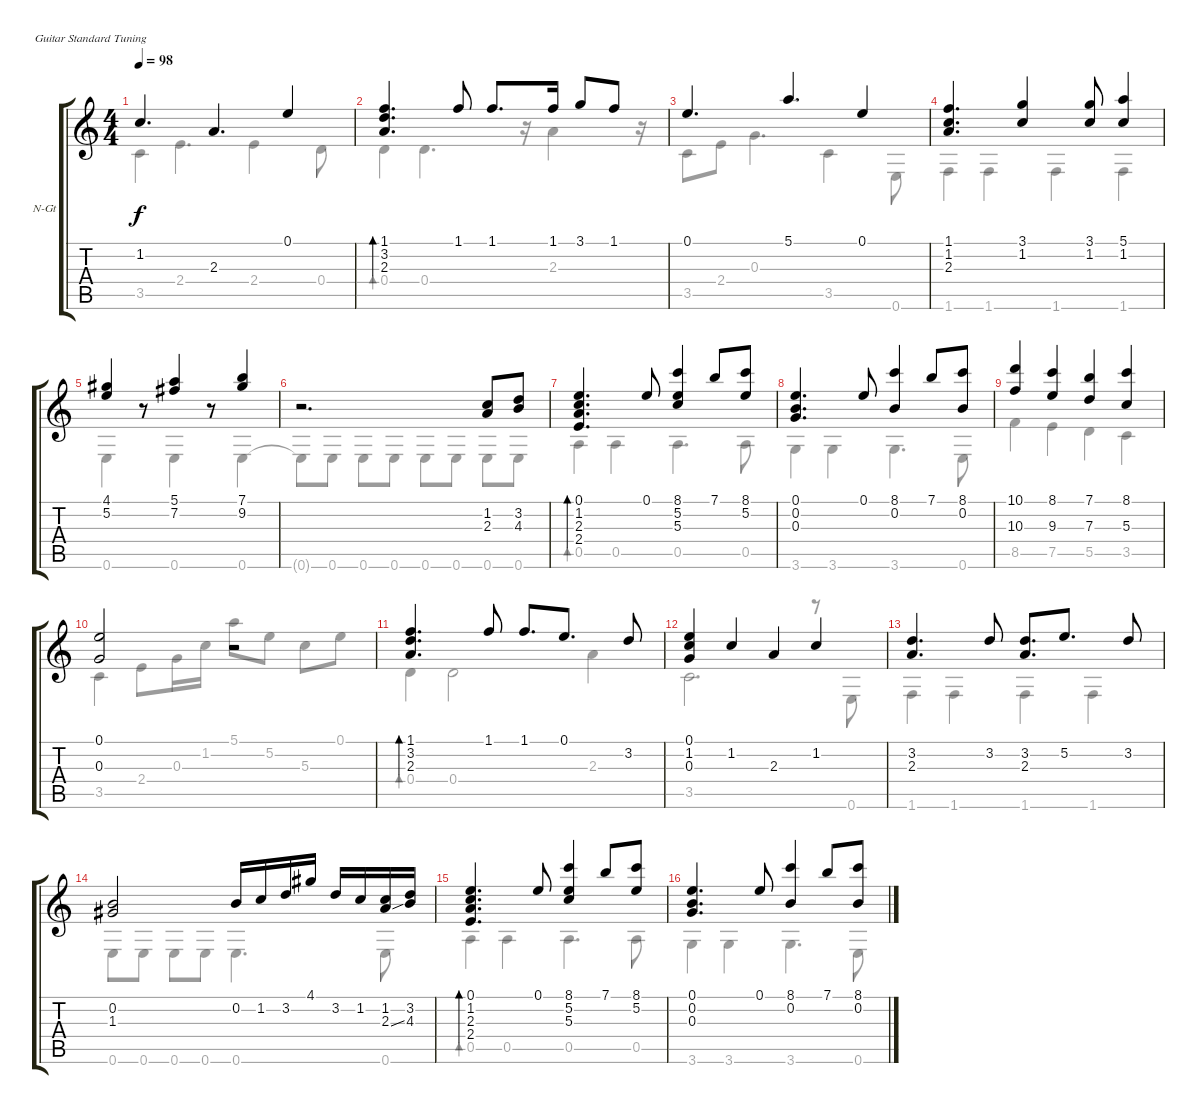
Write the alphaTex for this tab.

\bracketExtendMode groupsimilarinstruments
\firstSystemTrackNameOrientation horizontal
\otherSystemsTrackNameOrientation horizontal
\track ("Untitled" "N-Gt") {instrument acousticguitarnylon}
\staff {score tabs}
\tuning (E4 B3 G3 D3 A2 E2)
\voice
\ts (4 4)
\tempo 98
\clef g2
\ks c
1.2.4{d dy f} 2.3.4{d} 0.1.4 |
(1.1 3.2 2.3).4{d bd 120} 1.1.8 1.1.8{d} 1.1.16 3.1.8 1.1.8 |
0.1.4{d} 5.1.4{d} 0.1.4 |
(1.1 1.2 2.3).4{d} (3.1 1.2).4 (3.1 1.2).8 (5.1 1.2).4 |
(4.1 5.2).4 r.8 (5.1 7.2).4 r.8 (7.1 9.2).4 |
r.2{d} (1.2 2.3).8 (3.2 4.3).8 |
(0.1 1.2 2.3 2.4).4{d bd 120} 0.1.8 (8.1 5.2 5.3).4 7.1.8 (8.1 5.2).8 |
(0.1 0.2 0.3).4{d} 0.1.8 (8.1 0.2).4 7.1.8 (8.1 0.2).8 |
(10.1 10.3).4 (8.1 9.3).4 (7.1 7.3).4 (8.1 5.3).4 |
(0.1 0.3).2 r.2 |
(1.1 3.2 2.3).4{d bd 120} 1.1.8 1.1.8{d} 0.1.8{d} 3.2.8 |
(0.1 1.2 0.3).4 1.2.4 2.3.4 1.2.4 |
(3.2 2.3).4{d} 3.2.8 (3.2 2.3).8{d} 5.2.8{d} 3.2.8 |
(0.2 1.3).2 0.2.16 1.2.16 3.2.16 4.1.16 3.2.16 1.2.16 (1.2 2.3{ss}).16 (3.2 4.3).16 |
(0.1 1.2 2.3 2.4).4{d bd 120} 0.1.8 (8.1 5.2 5.3).4 7.1.8 (8.1 5.2).8 |
(0.1 0.2 0.3).4{d} 0.1.8 (8.1 0.2).4 7.1.8 (8.1 0.2).8
\voice
\clef g2
\ottava regular
\simile none
\ks c
3.5.4{dy f} 2.4.4{d} 2.4.4 0.4.8 |
0.4.4{bd 120} 0.4.4{d} r.16 2.3.4 r.16 |
3.5.8 2.4.8 0.3.4{d} 3.5.4 0.6.8 |
1.6.4 1.6.4 1.6.4 1.6.4 |
0.6.4 r.8 0.6.4 r.8 0.6.4 |
0.6{t}.8 0.6.8 0.6.8 0.6.8 0.6.8 0.6.8 0.6.8 0.6.8 |
0.5.4{bd 120} 0.5.4 0.5.4{d} 0.5.8 |
3.6.4 3.6.4 3.6.4{d} 0.6.8 |
8.5.4 7.5.4 5.5.4 3.5.4 |
3.5.4 2.4.8 0.3.16 1.2.16 5.1.8 5.2.8 5.3.8 0.1.8 |
0.4.4{bd 120} 0.4.2 2.3.4 |
3.5.2{d} r.8 0.6.8 |
1.6.4 1.6.4 1.6.4 1.6.4 |
0.6.8 0.6.8 0.6.8 0.6.8 0.6.4{d} 0.6.8 |
0.5.4{bd 120} 0.5.4 0.5.4{d} 0.5.8 |
3.6.4 3.6.4 3.6.4{d} 0.6.8
